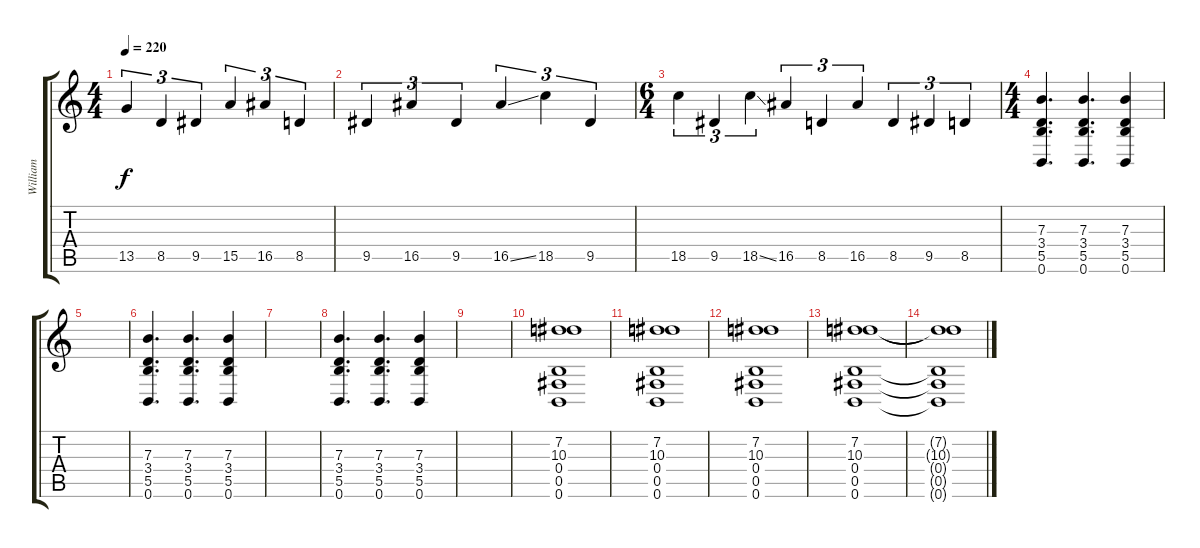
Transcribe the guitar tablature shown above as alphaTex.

\track ("William" "William") {instrument distortionguitar}
\staff {score tabs}
\tuning (Db4 Ab3 E3 B2 Gb2 B1) {hide}
\ts (4 4)
\tempo 220
\clef g2
\ks c
13.5.4{tu (3 2) dy f} 8.5.4{tu (3 2)} 9.5.4{tu (3 2)} 15.5.4{tu (3 2)} 16.5.4{tu (3 2)} 8.5.4{tu (3 2)} |
9.5.4{tu (3 2)} 16.5.4{tu (3 2)} 9.5.4{tu (3 2)} 16.5{ss}.4{tu (3 2)} 18.5.4{tu (3 2)} 9.5.4{tu (3 2)} |
\ts (6 4)
18.5.4{tu (3 2)} 9.5.4{tu (3 2)} 18.5{ss}.4{tu (3 2)} 16.5.4{tu (3 2)} 8.5.4{tu (3 2)} 16.5.4{tu (3 2)} 8.5.4{tu (3 2)} 9.5.4{tu (3 2)} 8.5.4{tu (3 2)} |
\ts (4 4)
(7.3 3.4 5.5 0.6).4{d} (7.3 3.4 5.5 0.6).4{d} (7.3 3.4 5.5 0.6).4 |
|
(7.3 3.4 5.5 0.6).4{d} (7.3 3.4 5.5 0.6).4{d} (7.3 3.4 5.5 0.6).4 |
|
(7.3 3.4 5.5 0.6).4{d} (7.3 3.4 5.5 0.6).4{d} (7.3 3.4 5.5 0.6).4 |
|
(7.2 10.3 0.4 0.5 0.6).1 |
(7.2 10.3 0.4 0.5 0.6).1 |
(7.2 10.3 0.4 0.5 0.6).1 |
(7.2 10.3 0.4 0.5 0.6).1 |
(7.2{t} 10.3{t} 0.4{t} 0.5{t} 0.6{t}).1{volume 0}
